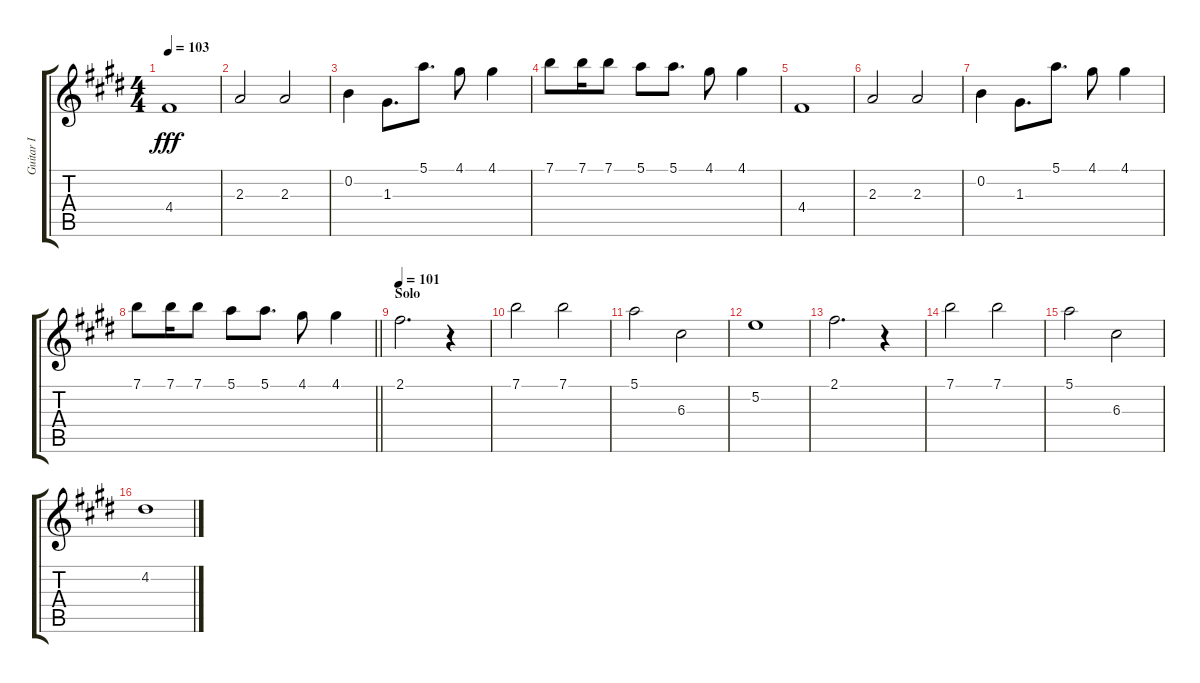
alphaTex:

\track ("Guitar I" "Guitar I") {instrument electricguitarclean}
\staff {score tabs}
\tuning (E4 B3 G3 D3 A2 E2) {hide}
\ts (4 4)
\tempo 103
\clef g2
\ks e
4.4.1{dy fff} |
2.3.2 2.3.2 |
0.2.4 1.3.8{d} 5.1.8{d} 4.1.8 4.1.4 |
7.1.8 7.1.16 7.1.8 5.1.8 5.1.8{d} 4.1.8 4.1.4 |
4.4.1 |
2.3.2 2.3.2 |
0.2.4 1.3.8{d} 5.1.8{d} 4.1.8 4.1.4 |
\barLineRight lightlight
7.1.8 7.1.16 7.1.8 5.1.8 5.1.8{d} 4.1.8 4.1.4 |
\section ("" "Solo")
\tempo 101
2.1.2{d} r.4 |
7.1.2 7.1.2 |
5.1.2 6.3.2 |
5.2.1 |
2.1.2{d} r.4 |
7.1.2 7.1.2 |
5.1.2 6.3.2 |
4.2.1
